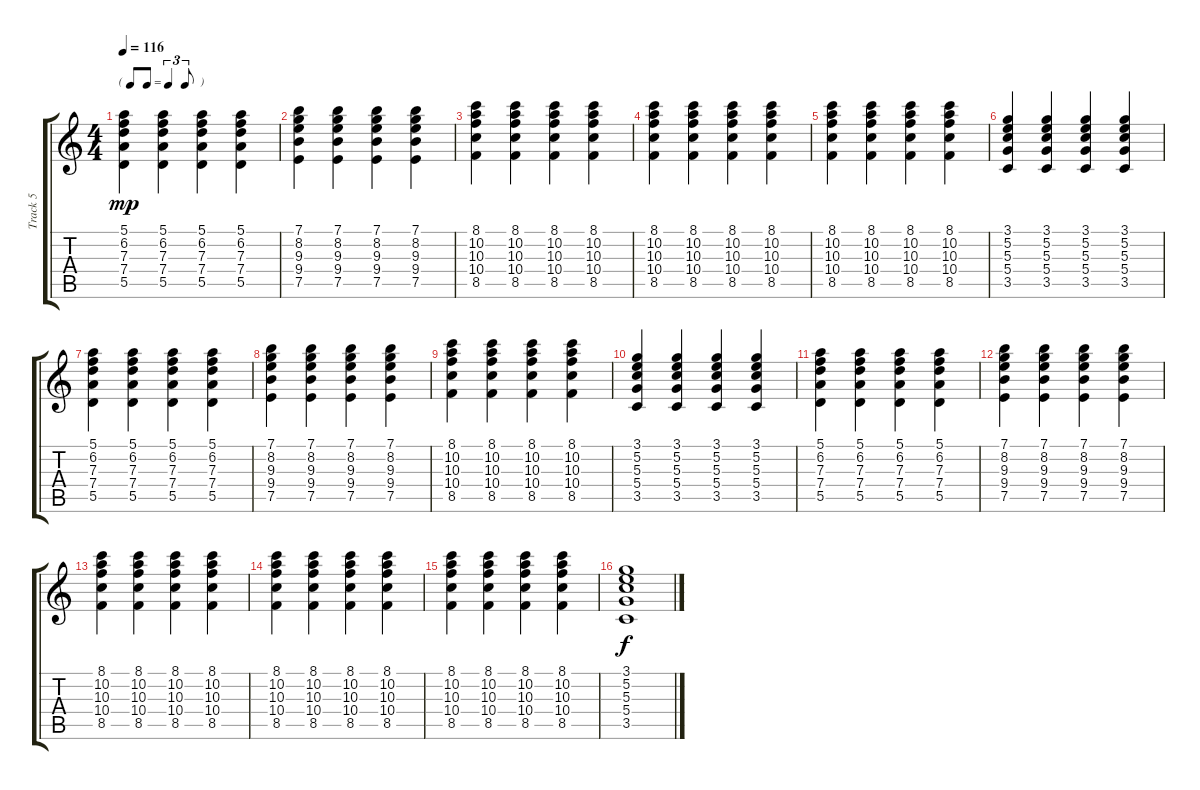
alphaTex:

\track ("Track 5" "Track 5") {instrument electricguitarjazz}
\staff {score tabs}
\tuning (E4 B3 G3 D3 A2 E2) {hide}
\ts (4 4)
\tf triplet8th
\tempo 116
\clef g2
\ks c
(5.1 6.2 7.3 7.4 5.5).4{dy mp} (5.1 6.2 7.3 7.4 5.5).4 (5.1 6.2 7.3 7.4 5.5).4 (5.1 6.2 7.3 7.4 5.5).4 |
(7.1 8.2 9.3 9.4 7.5).4 (7.1 8.2 9.3 9.4 7.5).4 (7.1 8.2 9.3 9.4 7.5).4 (7.1 8.2 9.3 9.4 7.5).4 |
(8.1 10.2 10.3 10.4 8.5).4 (8.1 10.2 10.3 10.4 8.5).4 (8.1 10.2 10.3 10.4 8.5).4 (8.1 10.2 10.3 10.4 8.5).4 |
(8.1 10.2 10.3 10.4 8.5).4 (8.1 10.2 10.3 10.4 8.5).4 (8.1 10.2 10.3 10.4 8.5).4 (8.1 10.2 10.3 10.4 8.5).4 |
(8.1 10.2 10.3 10.4 8.5).4 (8.1 10.2 10.3 10.4 8.5).4 (8.1 10.2 10.3 10.4 8.5).4 (8.1 10.2 10.3 10.4 8.5).4 |
(3.1 5.2 5.3 5.4 3.5).4 (3.1 5.2 5.3 5.4 3.5).4 (3.1 5.2 5.3 5.4 3.5).4 (3.1 5.2 5.3 5.4 3.5).4 |
(5.1 6.2 7.3 7.4 5.5).4 (5.1 6.2 7.3 7.4 5.5).4 (5.1 6.2 7.3 7.4 5.5).4 (5.1 6.2 7.3 7.4 5.5).4 |
(7.1 8.2 9.3 9.4 7.5).4 (7.1 8.2 9.3 9.4 7.5).4 (7.1 8.2 9.3 9.4 7.5).4 (7.1 8.2 9.3 9.4 7.5).4 |
(8.1 10.2 10.3 10.4 8.5).4 (8.1 10.2 10.3 10.4 8.5).4 (8.1 10.2 10.3 10.4 8.5).4 (8.1 10.2 10.3 10.4 8.5).4 |
(3.1 5.2 5.3 5.4 3.5).4 (3.1 5.2 5.3 5.4 3.5).4 (3.1 5.2 5.3 5.4 3.5).4 (3.1 5.2 5.3 5.4 3.5).4 |
(5.1 6.2 7.3 7.4 5.5).4 (5.1 6.2 7.3 7.4 5.5).4 (5.1 6.2 7.3 7.4 5.5).4 (5.1 6.2 7.3 7.4 5.5).4 |
(7.1 8.2 9.3 9.4 7.5).4 (7.1 8.2 9.3 9.4 7.5).4 (7.1 8.2 9.3 9.4 7.5).4 (7.1 8.2 9.3 9.4 7.5).4 |
(8.1 10.2 10.3 10.4 8.5).4 (8.1 10.2 10.3 10.4 8.5).4 (8.1 10.2 10.3 10.4 8.5).4 (8.1 10.2 10.3 10.4 8.5).4 |
(8.1 10.2 10.3 10.4 8.5).4 (8.1 10.2 10.3 10.4 8.5).4 (8.1 10.2 10.3 10.4 8.5).4 (8.1 10.2 10.3 10.4 8.5).4 |
(8.1 10.2 10.3 10.4 8.5).4 (8.1 10.2 10.3 10.4 8.5).4 (8.1 10.2 10.3 10.4 8.5).4 (8.1 10.2 10.3 10.4 8.5).4 |
(3.1 5.2 5.3 5.4 3.5).1{dy f}
